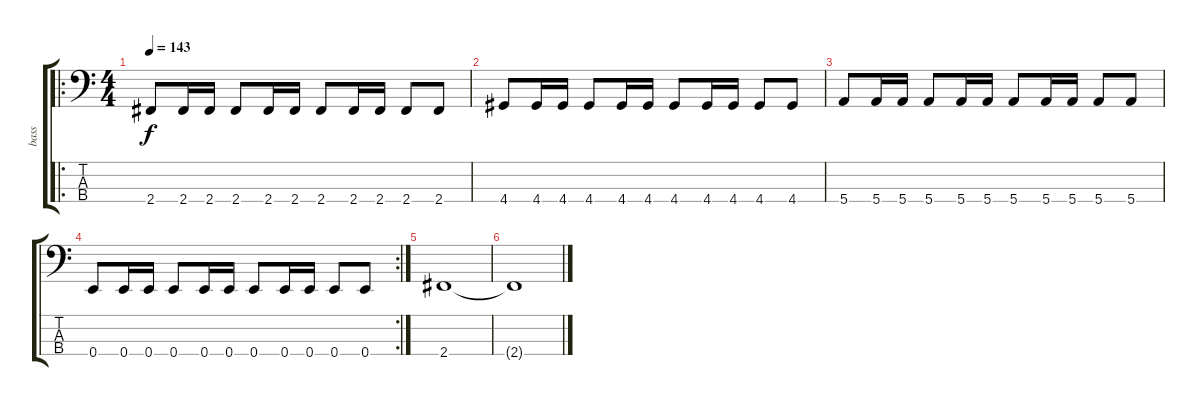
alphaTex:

\track ("bass" "bass") {instrument electricbassfinger}
\staff {score tabs}
\tuning (G2 D2 A1 E1) {hide}
\ro
\ts (4 4)
\tempo 143
\clef f4
\ks c
2.4.8{dy f} 2.4.16 2.4.16 2.4.8 2.4.16 2.4.16 2.4.8 2.4.16 2.4.16 2.4.8 2.4.8 |
4.4.8 4.4.16 4.4.16 4.4.8 4.4.16 4.4.16 4.4.8 4.4.16 4.4.16 4.4.8 4.4.8 |
5.4.8 5.4.16 5.4.16 5.4.8 5.4.16 5.4.16 5.4.8 5.4.16 5.4.16 5.4.8 5.4.8 |
\rc 2
0.4.8 0.4.16 0.4.16 0.4.8 0.4.16 0.4.16 0.4.8 0.4.16 0.4.16 0.4.8 0.4.8 |
2.4.1 |
2.4{t}.1
